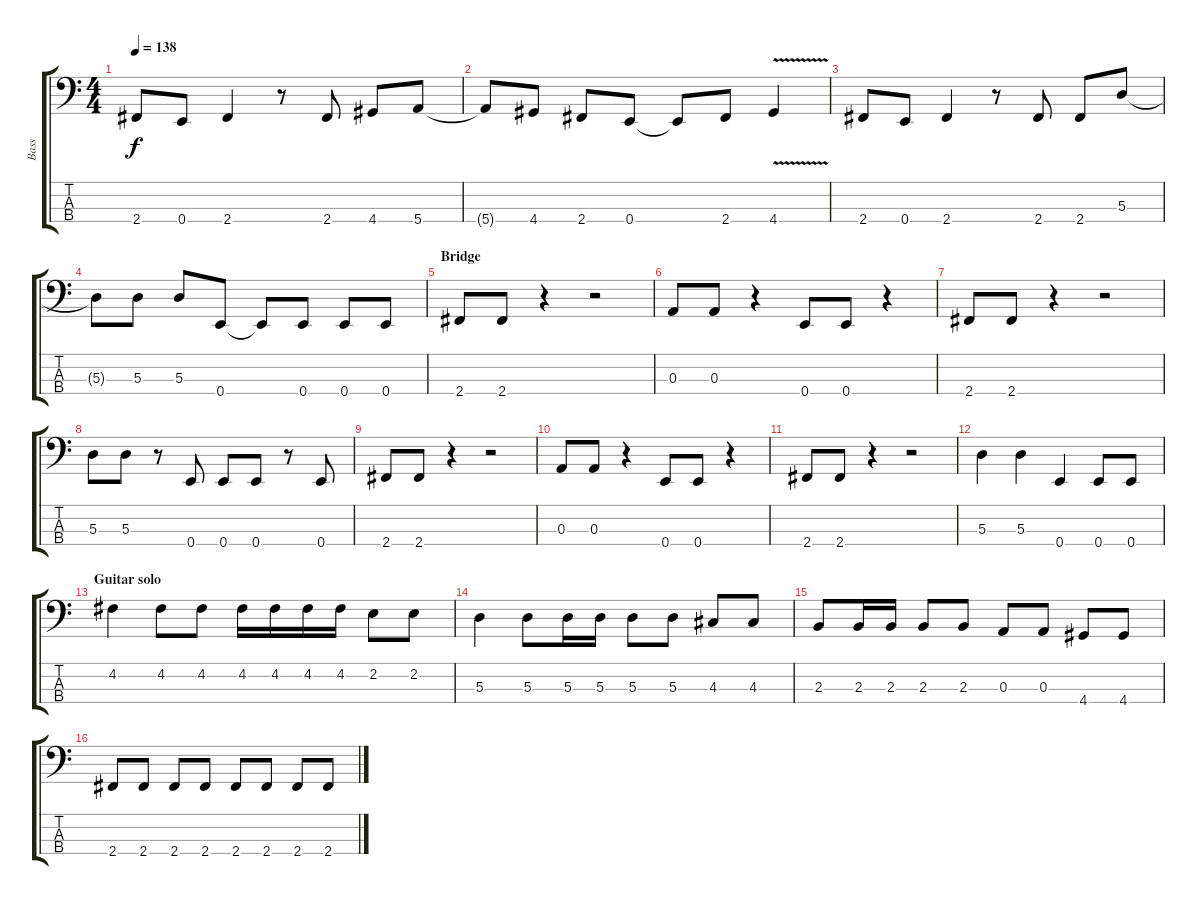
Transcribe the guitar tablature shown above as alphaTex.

\track ("Bass" "Bass") {instrument electricbassfinger}
\staff {score tabs}
\tuning (G2 D2 A1 E1) {hide}
\ts (4 4)
\tempo 138
\clef f4
\ks c
2.4.8{dy f} 0.4.8 2.4.4 r.8 2.4.8 4.4.8 5.4.8 |
5.4{t}.8 4.4.8 2.4.8 0.4.8 0.4{t}.8 2.4.8 4.4{v}.4 |
2.4.8 0.4.8 2.4.4 r.8 2.4.8 2.4.8 5.3.8 |
5.3{t}.8 5.3.8 5.3.8 0.4.8 0.4{t}.8 0.4.8 0.4.8 0.4.8 |
\section ("" "Bridge")
2.4.8 2.4.8 r.4 r.2 |
0.3.8 0.3.8 r.4 0.4.8 0.4.8 r.4 |
2.4.8 2.4.8 r.4 r.2 |
5.3.8 5.3.8 r.8 0.4.8 0.4.8 0.4.8 r.8 0.4.8 |
2.4.8 2.4.8 r.4 r.2 |
0.3.8 0.3.8 r.4 0.4.8 0.4.8 r.4 |
2.4.8 2.4.8 r.4 r.2 |
5.3.4 5.3.4 0.4.4 0.4.8 0.4.8 |
\section ("" "Guitar solo")
4.2.4 4.2.8 4.2.8 4.2.16 4.2.16 4.2.16 4.2.16 2.2.8 2.2.8 |
5.3.4 5.3.8 5.3.16 5.3.16 5.3.8 5.3.8 4.3.8 4.3.8 |
2.3.8 2.3.16 2.3.16 2.3.8 2.3.8 0.3.8 0.3.8 4.4.8 4.4.8 |
2.4.8 2.4.8 2.4.8 2.4.8 2.4.8 2.4.8 2.4.8 2.4.8
